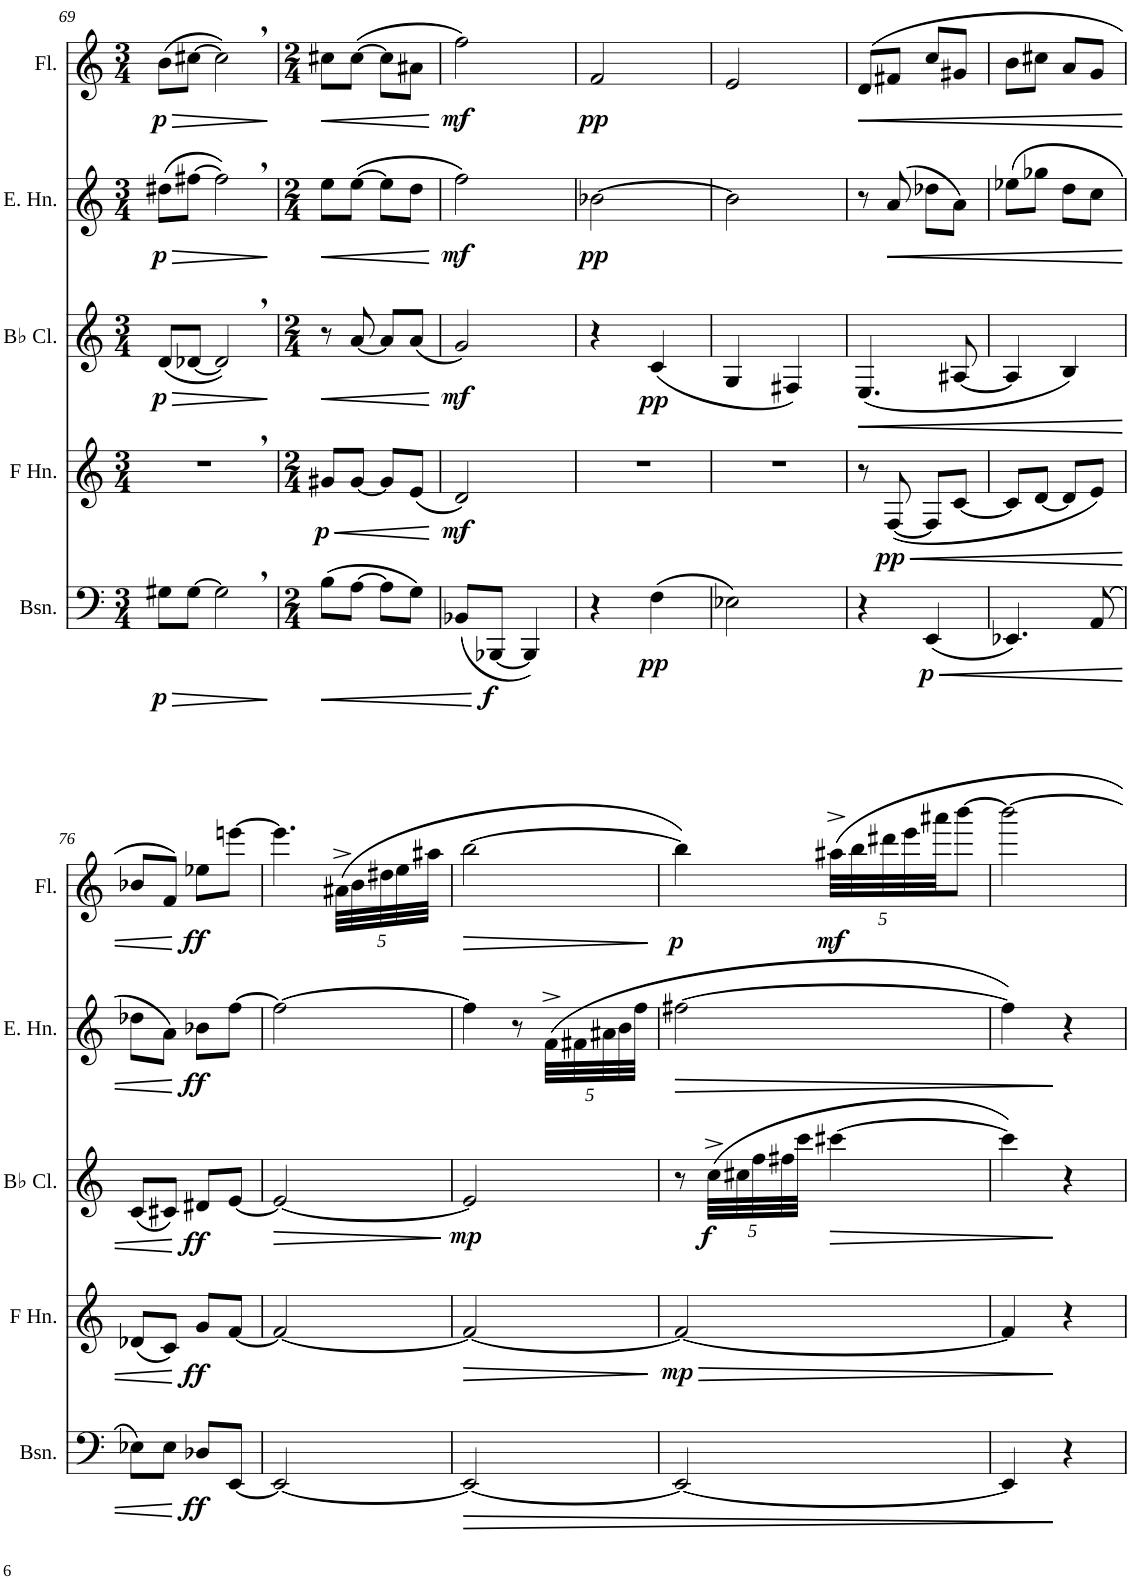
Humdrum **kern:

**kern	**dynam	**kern	**dynam	**kern	**dynam	**kern	**dynam	**kern	**dynam
*part5	*part5	*part4	*part4	*part3	*part3	*part2	*part2	*part1	*part1
*staff5	*staff5	*staff4	*staff4	*staff3	*staff3	*staff2	*staff2	*staff1	*staff1
*I"Bassoon	*	*I"Horn in F	*	*I"Bb Clarinet	*	*I"English Horn	*	*I"Flute	*
*I'Bsn.	*	*	*	*I'Bb Cl.	*	*I'E. Hn.	*	*I'Fl.	*
!!LO:PB:g=z
*clefF4	*	*clefG2	*	*clefG2	*	*clefG2	*	*clefG2	*
*	*	*Trd4c7	*	*Trd1c2	*	*Trd4c7	*	*	*
*k[]	*	*k[]	*	*k[]	*	*k[]	*	*k[]	*
*M3/4	*	*M3/4	*	*M3/4	*	*M3/4	*	*M3/4	*
=69	=69	=69	=69	=69	=69	=69	=69	=69	=69
!	!LO:HP:b	!	!	!	!LO:HP:b	!	!LO:HP:b	!	!LO:HP:b
!	!LO:DY:n=1:b	!	!	!	!LO:DY:n=1:b	!	!LO:DY:n=1:b	!	!LO:DY:n=1:b
8G#X\L	> p	2.r	.	(8d/L	> p	(8dd#X\L	> p	(8b\L	> p
[8G#\J	.	.	.	[8d-X/J	.	[8ff#X\J	.	[8cc#X\J	.
2G#,\]	.	.	.	2d-,/])	.	2ff#,\])	.	2cc#,\])	.
.	.	.	.	.	.	.	.	.	]
=70	=70	=70	=70	=70	=70	=70	=70	=70	=70
*M2/4	*	*M2/4	*	*M2/4	*	*M2/4	*	*M2/4	*
!	!LO:HP:b	!	!LO:HP:b	!	!LO:HP:b	!	!LO:HP:b	!	!LO:HP:b
!	!	!	!LO:DY:n=1:b	!	!	!	!	!	!
(8B\L	<	8g#X/L	< p	8r	<	8ee\L	<	8cc#X\L	<
[8A\J	.	[8g#/J	.	[8a/	.	([8ee\J	.	([8cc#\J	.
8A\L]	.	8g#/L]	.	8a/L]	.	8ee\L]	.	8cc#\L]	.
8G\J)	.	(8e/J	.	(8a/J	.	8dd\J	.	8a#X\J	.
.	.	.	.	.	]	.	]	.	[
=71	=71	=71	=71	=71	=71	=71	=71	=71	=71
!	!	!	!LO:DY:b	!	!LO:DY:b	!	!LO:DY:b	!	!LO:DY:b
(8BB-X/L	.	2d/)	mf	2g/)	mf	2ff\)	mf	2ff\)	mf
!	!LO:DY:n=1:b	!	!	!	!	!	!	!	!
[8BBB-X/J	] f	.	.	.	.	.	.	.	.
4BBB-/])	.	.	.	.	.	.	.	.	.
=72	=72	=72	=72	=72	=72	=72	=72	=72	=72
!	!	!	!	!	!	!	!LO:DY:b	!	!LO:DY:b
4r	.	2r	.	4r	.	[2b-X\	pp	2f/	pp
!	!LO:DY:b	!	!	!	!LO:DY:b	!	!	!	!
(4F\	pp	.	.	(4c/	pp	.	.	.	.
=73	=73	=73	=73	=73	=73	=73	=73	=73	=73
2E-X\)	.	2r	.	4G/	.	2b-\]	.	2e/	.
.	.	.	.	4F#X/)	.	.	.	.	.
=74	=74	=74	=74	=74	=74	=74	=74	=74	=74
!	!	!	!	!	!LO:HP:b	!	!	!	!LO:HP:b
4r	.	8r	.	(4.E/	<	8r	.	(8d/L	<
!	!	!	!LO:HP:b	!	!	!	!LO:HP:b	!	!
!	!	!	!LO:DY:n=1:b	!	!	!	!	!	!
.	.	([8F/	< pp	.	.	(8a/	<	8f#X/J	.
!	!LO:HP:b	!	!	!	!	!	!	!	!
!	!LO:DY:n=1:b	!	!	!	!	!	!	!	!
(4EE/	< p	8F/L]	.	.	.	8dd-X\L	.	8cc/L	.
.	.	[8c/J	.	[8A#X/	.	8a\J)	.	8g#X/J	.
=75	=75	=75	=75	=75	=75	=75	=75	=75	=75
4.EE-X/)	.	8c/L]	.	4A#/]	.	(8ee-X\L	.	8b\L	.
.	.	[8d/J	.	.	.	8gg-X\J	.	8cc#X\J	.
.	.	8d/L]	.	4B/)	.	8dd\L	.	8a/L	.
(8AA/	.	8e/J)	.	.	.	8cc\J	.	8g/J	.
!!LO:LB:g=z
=76	=76	=76	=76	=76	=76	=76	=76	=76	=76
8E-X\L)	.	(8d-X/L	.	(8c/L	.	8dd-X\L	.	8b-X/L	.
8E-\J	.	8c/J)	.	8c#X/J)	.	8a\J)	.	8f/J)	.
!	!LO:DY:n=1:b	!	!LO:DY:n=1:b	!	!LO:DY:n=1:b	!	!LO:DY:n=1:b	!	!LO:DY:n=1:b
8D-X/L	[ ff	8g/L	[ ff	8d#X/L	[ ff	8b-X\L	[ ff	8ee-X\L	[ ff
[8EE/J	.	[8f/J	.	[8e/J	.	[8ff\J	.	[8eeen\J	.
=77	=77	=77	=77	=77	=77	=77	=77	=77	=77
!	!	!	!	!	!LO:HP:b	!	!	!	!
2EE/_	.	2f/_	.	2e/_	>	2ff\_	.	4.eee\]	.
*	*	*	*	*	*	*	*	*Xbrackettup	*
.	.	.	.	.	.	.	.	(40a#X^\LLL	.
.	.	.	.	.	.	.	.	40b\	.
.	.	.	.	.	.	.	.	40dd#X\	.
.	.	.	.	.	.	.	.	40ee\	.
.	.	.	.	.	.	.	.	40aa#X\JJJ	.
.	.	.	.	.	[	.	.	.	.
=78	=78	=78	=78	=78	=78	=78	=78	=78	=78
!	!	!	!LO:HP:b	!	!LO:DY:b	!	!	!	!LO:HP:b
2EE/_	.	2f/_	>	2e/]	mp	4ff\]	.	[2bb\	>
.	.	.	.	.	.	8r	.	.	.
*	*	*	*	*	*	*Xbrackettup	*	*	*
.	.	.	.	.	.	(40f^\LLL	.	.	.
.	.	.	.	.	.	40f#X\	.	.	.
.	.	.	.	.	.	40a#X\	.	.	.
.	.	.	.	.	.	40b\	.	.	.
.	.	.	.	.	.	40ff\JJJ	.	.	.
.	.	.	[	.	.	.	.	.	]
=79	=79	=79	=79	=79	=79	=79	=79	=79	=79
!	!	!	!LO:DY:b	!	!	!	!	!	!LO:DY:b
2EE/_	.	2f/_	mp	8r	.	[2ff#X\	.	4bb\])	p
*	*	*	*	*Xbrackettup	*	*	*	*	*
!	!	!	!	!	!LO:DY:b	!	!	!	!
.	.	.	.	(40cc^\LLL	f	.	.	.	.
.	.	.	.	40cc#X\	.	.	.	.	.
.	.	.	.	40ff\	.	.	.	.	.
.	.	.	.	40ff#X\	.	.	.	.	.
.	.	.	.	40ccc\JJJ	.	.	.	.	.
!	!	!	!	!	!	!	!	!	!LO:DY:b
.	.	.	.	[4ccc#X\	.	.	.	40aa#X^\LLL	mf
.	.	.	.	.	.	.	.	40bb\	.
.	.	.	.	.	.	.	.	40ddd#X\	.
.	.	.	.	.	.	.	.	40eee\	.
.	.	.	.	.	.	.	.	40aaa#X\JJ	.
.	.	.	.	.	.	.	.	[8bbb\J	.
=80	=80	=80	=80	=80	=80	=80	=80	=80	=80
4EE/]	.	4f/]	.	4ccc#\])	.	4ff#\])	.	2bbb\_	.
4r	[	4r	]	4r	]	4r	[	.	.
=	=	=	=	=	=	=	=	=	=
*-	*-	*-	*-	*-	*-	*-	*-	*-	*-
